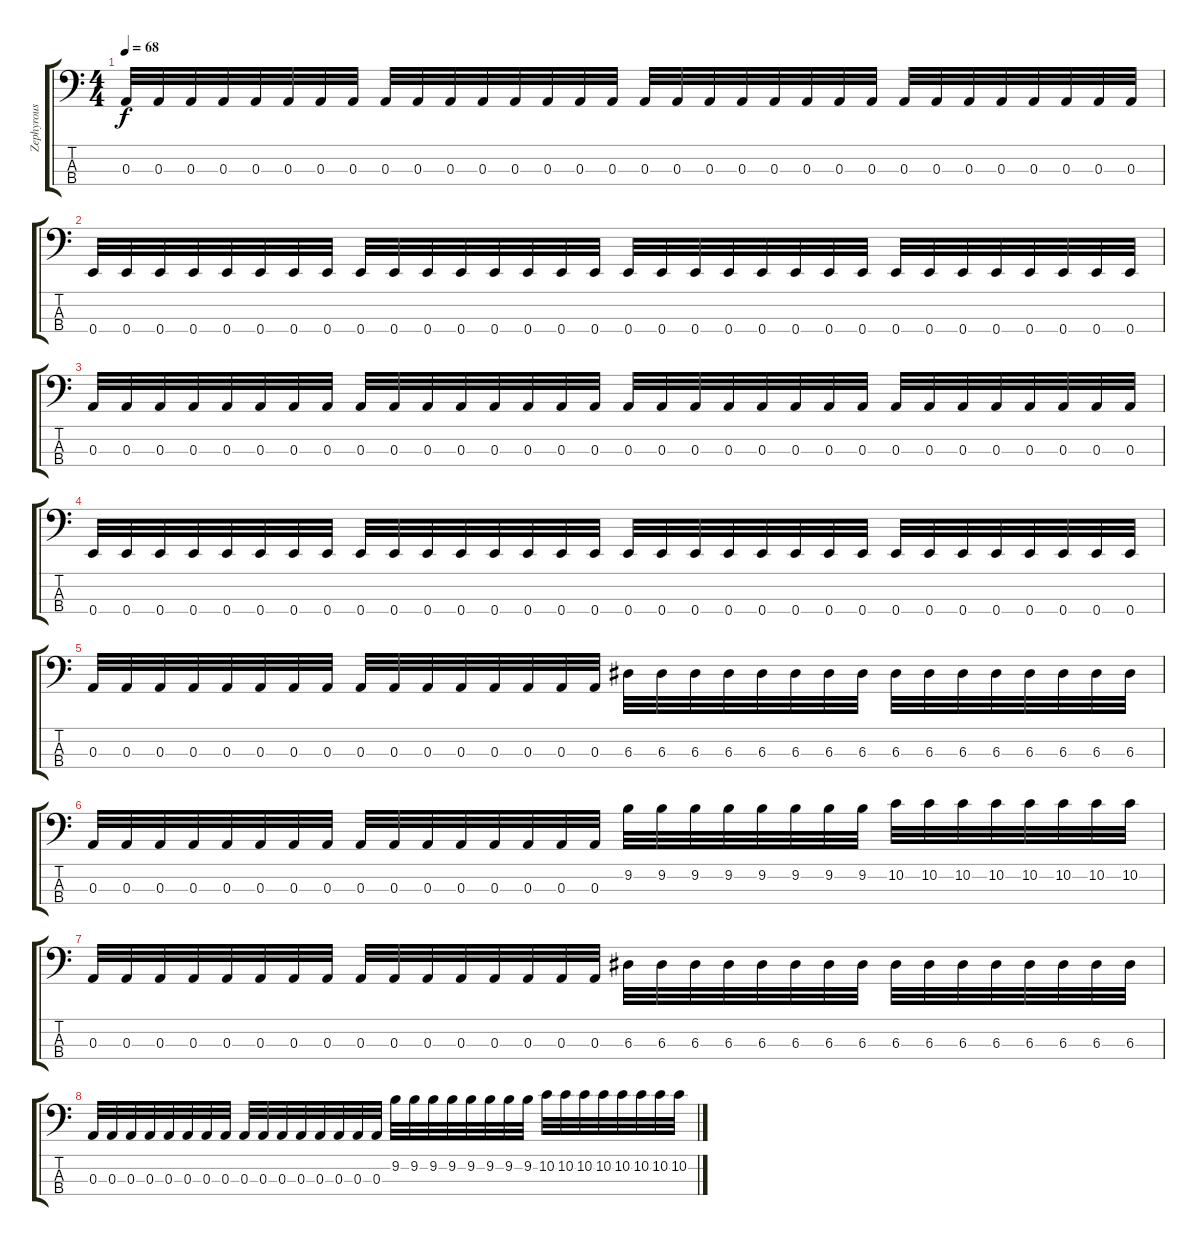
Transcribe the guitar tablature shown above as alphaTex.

\track ("Zephyrous" "Zephyrous") {instrument electricbasspick}
\staff {score tabs}
\tuning (G2 D2 A1 E1) {hide}
\ts (4 4)
\tempo 68
\clef f4
\ks c
0.3.32{dy f} 0.3.32 0.3.32 0.3.32 0.3.32 0.3.32 0.3.32 0.3.32 0.3.32 0.3.32 0.3.32 0.3.32 0.3.32 0.3.32 0.3.32 0.3.32 0.3.32 0.3.32 0.3.32 0.3.32 0.3.32 0.3.32 0.3.32 0.3.32 0.3.32 0.3.32 0.3.32 0.3.32 0.3.32 0.3.32 0.3.32 0.3.32 |
0.4.32 0.4.32 0.4.32 0.4.32 0.4.32 0.4.32 0.4.32 0.4.32 0.4.32 0.4.32 0.4.32 0.4.32 0.4.32 0.4.32 0.4.32 0.4.32 0.4.32 0.4.32 0.4.32 0.4.32 0.4.32 0.4.32 0.4.32 0.4.32 0.4.32 0.4.32 0.4.32 0.4.32 0.4.32 0.4.32 0.4.32 0.4.32 |
0.3.32 0.3.32 0.3.32 0.3.32 0.3.32 0.3.32 0.3.32 0.3.32 0.3.32 0.3.32 0.3.32 0.3.32 0.3.32 0.3.32 0.3.32 0.3.32 0.3.32 0.3.32 0.3.32 0.3.32 0.3.32 0.3.32 0.3.32 0.3.32 0.3.32 0.3.32 0.3.32 0.3.32 0.3.32 0.3.32 0.3.32 0.3.32 |
0.4.32 0.4.32 0.4.32 0.4.32 0.4.32 0.4.32 0.4.32 0.4.32 0.4.32 0.4.32 0.4.32 0.4.32 0.4.32 0.4.32 0.4.32 0.4.32 0.4.32 0.4.32 0.4.32 0.4.32 0.4.32 0.4.32 0.4.32 0.4.32 0.4.32 0.4.32 0.4.32 0.4.32 0.4.32 0.4.32 0.4.32 0.4.32 |
0.3.32 0.3.32 0.3.32 0.3.32 0.3.32 0.3.32 0.3.32 0.3.32 0.3.32 0.3.32 0.3.32 0.3.32 0.3.32 0.3.32 0.3.32 0.3.32 6.3.32 6.3.32 6.3.32 6.3.32 6.3.32 6.3.32 6.3.32 6.3.32 6.3.32 6.3.32 6.3.32 6.3.32 6.3.32 6.3.32 6.3.32 6.3.32 |
0.3.32 0.3.32 0.3.32 0.3.32 0.3.32 0.3.32 0.3.32 0.3.32 0.3.32 0.3.32 0.3.32 0.3.32 0.3.32 0.3.32 0.3.32 0.3.32 9.2.32 9.2.32 9.2.32 9.2.32 9.2.32 9.2.32 9.2.32 9.2.32 10.2.32 10.2.32 10.2.32 10.2.32 10.2.32 10.2.32 10.2.32 10.2.32 |
0.3.32 0.3.32 0.3.32 0.3.32 0.3.32 0.3.32 0.3.32 0.3.32 0.3.32 0.3.32 0.3.32 0.3.32 0.3.32 0.3.32 0.3.32 0.3.32 6.3.32 6.3.32 6.3.32 6.3.32 6.3.32 6.3.32 6.3.32 6.3.32 6.3.32 6.3.32 6.3.32 6.3.32 6.3.32 6.3.32 6.3.32 6.3.32 |
0.3.32 0.3.32 0.3.32 0.3.32 0.3.32 0.3.32 0.3.32 0.3.32 0.3.32 0.3.32 0.3.32 0.3.32 0.3.32 0.3.32 0.3.32 0.3.32 9.2.32 9.2.32 9.2.32 9.2.32 9.2.32 9.2.32 9.2.32 9.2.32 10.2.32 10.2.32 10.2.32 10.2.32 10.2.32 10.2.32 10.2.32 10.2.32
